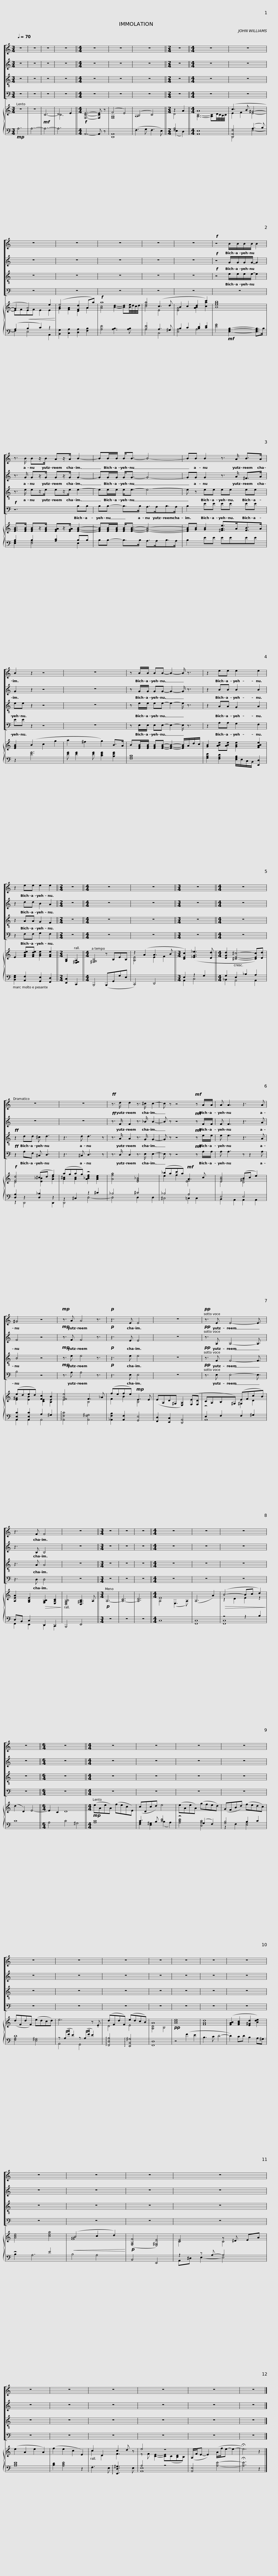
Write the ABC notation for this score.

X:1
%%score [ 1 2 3 4 ] { ( 5 7 ) | ( 6 8 ) }
L:1/8
Q:1/4=70
M:3/4
I:linebreak $
K:C
V:1 treble
V:2 treble
V:3 treble-8
V:4 bass
V:5 treble
V:7 treble
V:6 bass
V:8 bass
V:1
 z6 | z6 | z6 | z6 ||[M:4/4] z8 | %5
 z8 | z8 ||$[M:2/4] z4 ||[M:4/4] z8 | z8 | %10
 z8 | z8 | z8 |$ z8 | z8 | %15
!f! z4 B/B/B/B/ B2 | z3/2 B/ Bz/B/ Az/A/ B2- |$ BB/B/ B<B- B4- | BB B2 z3/2 A/ B>A | B2 z2 z4 | %20
 z8 |$ z B/B/ BB- B2- B/ z3/2 | z2 ee e2 e2 | z2 ee e2 e2 ||[M:2/4] z4 ||$ %25
[M:4/4] z8 | z8 ||[M:3/4] z6 ||[M:4/4] z8 |$ z8 | %30
 z8 |!ff! z3/2 d/ d2 z3/2 ^c/ c2- | c z z4!mf! z A/A/ |$ A A3 z3 A | ^G4 z4 | %35
!mp! z3/2 A A4 z3/2 |!p! z3 E E4 | z8 |$!pp! z3/2 E E4- E3/2 | z3 F F4 | %40
 z8 ||[M:3/4] z6 | z6 | z6 ||[M:4/4] z8 | %45
 z8 |$ z8 | z8 ||[M:6/4] z12 ||[M:4/4] z8 | %50
 z8 | z8 |$ z8 | z8 | z8 | %55
 z8 | z8 | z8 |$ z8 | z8 | %60
 z8 | z8 | z8 | z8 | z8 |$ %65
 z8 | z8 | z8 | z8 | z8 |] %70
V:2
 z6 | z6 | z6 | z6 ||[M:4/4] z8 | %5
 z8 | z8 ||$[M:2/4] z4 ||[M:4/4] z8 | z8 | %10
 z8 | z8 | z8 |$ z8 | z8 | %15
!f! z4 G/G/G/G/- G2 | z3/2 G/ Gz/G/ Gz/G/ G2- |$ GG/G/ G<G- G4- | GG G2 z3/2 A/ ^F>A | G2 z2 z4 | %20
 z8 |$ z G/G/ GG- G2- G/ z3/2 | z2 BB B2 B2 | z2 dd B2 A2 ||[M:2/4] z4 ||$ %25
[M:4/4] z8 | z8 ||[M:3/4] z6 ||[M:4/4] z8 |$ z8 | %30
 z8 |!ff! z3/2 F/ F2 z3/2 _B/ B2- | B z z4!mf! z F/F/ |$ F F3 z3 A | F4 z4 | %35
!mp! z3/2 F F4 z3/2 |!p! z3 E E4 | z8 |$!pp! z3/2 A, A,4- A,3/2 | z3 B, B,4 | %40
 z8 ||[M:3/4] z6 | z6 | z6 ||[M:4/4] z8 | %45
 z8 |$ z8 | z8 ||[M:6/4] z12 ||[M:4/4] z8 | %50
 z8 | z8 |$ z8 | z8 | z8 | %55
 z8 | z8 | z8 |$ z8 | z8 | %60
 z8 | z8 | z8 | z8 | z8 |$ %65
 z8 | z8 | z8 | z8 | z8 |] %70
V:3
 z6 | z6 | z6 | z6 ||[M:4/4] z8 | %5
 z8 | z8 ||$[M:2/4] z4 ||[M:4/4] z8 | z8 | %10
 z8 | z8 | z8 |$ z8 | z8 | %15
!f! z4 e/e/e/e/- e2 | z3/2 e/ ez/e/ ez/e/ e2- |$ ee/e/ e<e- e4- | e z ee ee ee | ee z2 z4 | %20
 z8 |$ z e/e/ ee- e2- e/ z3/2 | z2 AA G2 A2 | z2 AA G2 F2 ||[M:2/4] z4 ||$ %25
[M:4/4] z8 | z8 ||[M:3/4] z6 ||[M:4/4] z8 |$!ff! z2 dd ^c d3 | %30
 z3 d d3 z | z3/2 A/ A2 z3/2 G/ G2- | G z z4!mf! z e/e/ |$ e e3 z3 A | B4 z4 | %35
!mp! z3/2 e e4 z3/2 |!p! z3 e e4 | z8 |$!pp! z3/2 F F4- F3/2 | z3 A A4 | %40
 z8 ||[M:3/4] z6 | z6 | z6 ||[M:4/4] z8 | %45
 z8 |$ z8 | z8 ||[M:6/4] z12 ||[M:4/4] z8 | %50
 z8 | z8 |$ z8 | z8 | z8 | %55
 z8 | z8 | z8 |$ z8 | z8 | %60
 z8 | z8 | z8 | z8 | z8 |$ %65
 z8 | z8 | z8 | z8 | z8 |] %70
V:4
 z6 | z6 | z6 | z6 ||[M:4/4] z8 | %5
 z8 | z8 ||$[M:2/4] z4 ||[M:4/4] z8 | z8 | %10
 z8 | z8 | z8 |$ z8 | z8 | %15
 z8 |!f! z6 B,B, |$ B,B,- B,>B, A,>A,B,>A, | B,2 EE EE EE | EE z2 z4 | %20
 z8 |$ z E,/E,/ E,E,- E,2- E,/ z3/2 | z2 A,A, G,2 F,2 | z2 F,F, G,2 F,2 ||[M:2/4] z4 ||$ %25
[M:4/4] z8 | z8 ||[M:3/4] z6 ||[M:4/4] z8 |$!ff! z2 A,F, ^C, D,3 | %30
 z3 ^C, D,3 z | z3/2 D,/ D,2 z3/2 E,/ E,2- | E, z z4!mf! z A,/A,/ |$ A, A,3 z z2 A, | B,4 z4 | %35
!mp! z3/2 A, A,4 z3/2 |!p! z3 E, E,4 | z8 |$!pp! z3/2 E, E,4- E,3/2 | z3 D, D,4 | %40
 z8 ||[M:3/4] z6 | z6 | z6 ||[M:4/4] z8 | %45
 z8 |$ z8 | z8 ||[M:6/4] z12 ||[M:4/4] z8 | %50
 z8 | z8 |$ z8 | z8 | z8 | %55
 z8 | z8 | z8 |$ z8 | z8 | %60
 z8 | z8 | z8 | z8 | z8 |$ %65
 z8 | z8 | z8 | z8 | z8 |] %70
V:5
 z6 | z6 |!mf! C6- | D4 E2 ||[M:4/4]!f! [F,CE]6- [F,CE] z | %5
 (F4 E4) | (B,4 C4) ||$[M:2/4] z2 A2 ||[M:4/4] A8 | (c3 B ^G4- | %10
 G2!<(! A4) e2!<)! | (e4 [DFd]2 Aa) |!f! a8 |$ [cea]4 (c3 d | B2 c2 d2 c'2) | %15
 [Begb]8 | [EGB]>[EGB] [EGB]z/[EGB]/ [EGA]z/[EGA]/ [EGB]2- |$ [EGB][EGB]/[EGB]/ [EGB]<[EGB]- [EGB]4- | [EGB][GB] [GB]2 [^FAe]>A[FB]>A | [EGB]2 (B2 c2 g2 | %20
 a2 ^f2 g2) B>A |$ B[EGB]/[EGB]/ [EGB][EGB]- [EGB]2- [EGB]/A/d/c/ | [GB]2 [ABe][ABe] [GBe]2 [FABe]2 | E2 [FAde][FAde] [GBe]2 [FAe]2 ||[M:2/4] [G,B,]2 [E,^F,A,]2 ||$ %25
[M:4/4] [^F,G,B,]4 z B,EB, | z2 (A2 A3 B ||[M:3/4] [CEc]2) ([_EG_e]3 [Dd] ||[M:4/4] [DGd]2 [^CE^c]4- [CEc])[Dd] |$!f! [DFd]4 (^cd f2) | %30
 (agag) z4 | [Afa]4 [EG_B]4 | (_bac'a)!mf! A3 c |$ [EAc]4 (Bc e2) | (eded) [Fc]2 [EB]2 | %35
 [EFAe]4 F3 _A | (fefe)!mp! E3 E | (EA,D^G, [E,A,]2) ([F,E][F,D] |$ CA,B,^G,) (EFcB) | [A,EA]2 [G,B,E]2!>(! [F,A,B,]2 [E,A,C]2!>)! | %40
 [D,F,A,B,]4 [D,^G,B,]3 A, ||[M:3/4]!p! A,6- | [A,-C]6 | [A,D]6 ||[M:4/4] E8 | %45
 (A,6 A2) |$!>(! (B4- Bc d2)!>)! | (d2 D2) E4- ||[M:6/4] E2 C2 D8 ||[M:4/4]!mp! (eAeA) (fecE) | %50
 (cDcd) e4 | (eAeA) (gfed) |$ (GFBd) (fedc) | (dFdF) (edcd) | e6 z !tenuto!E | %55
 (dFdF) (edcB) | A8 |!pp! [Ace]8 |$ [FAd]8 | ([FAB]2 [FAc]2 [E^Gd]2 [Bde]2) | %60
 [Ace]4 [cea]4 |!<(! (B4 c2 d2)!<)! |!p! ([F,A,F]4 [E,^G,E]4) | [CE]4 z ^D EA | (e2 A2 e2 A2) |$ %65
 (f2 e2 c2 E2) | c2 D2 c2 d z | e4 z4 | (A,/F/E- E2) (A/f/e- e2- | !fermata!e6) z2 |] %70
V:6
!mp! A,6 | A,6- | A,6- | A,6 ||[M:4/4] A,,6- A,, z | %5
 [D,,A,,]8 | (F,3 G, F,3 E,) ||$[M:2/4] [F,A,]4 ||[M:4/4] [A,,E,]8 | [D,,A,,F,]4 (A,3 B,) | %10
 (A,2 B,2 C2) z2 | [B,,G,]2 [C,A,]2 [D,A,]2 [F,B,]2 | [A,E]4 [A,B,]3 [A,B,] |$ [A,E]4 A,3 ^G, | B,2 C2 [B,D]2 [CE]2 | %15
 [EG]4!mf! [E,G,B,]2- [E,G,B,]>B, | B,2 B,2 [A,C]2 B,B, |$ B,B,- B,>B, A,>A,B,>A, | B,2 EE EEEE | z2 [EG]6 | %20
 [EG] [EG]2 [EG] [CEG]2 [B,EG]2 |$ [F,A,C]8 | [G,B,E]2 [F,A,D]2 [E,G,B,]/E,/C,/B,,/ [E,,D,]2 | [B,,E,G,]2 [A,,F,]2 [G,,E,]2 [F,,D,]2 ||[M:2/4] [E,,C,]2 C,,2 ||$ %25
[M:4/4] B,,,4 (B,,,G,,G,E, | C,,4) D,,4 ||[M:3/4] E,2 z2 G,2 ||[M:4/4] G,2 E,2 _B,2 A,2 |$ [D,A,]2 z2 [D,_B,]2 z2 | %30
 z2 ^C,2 z2 ^C2 | _B,4 ^C4 | _B,4 A,4 |$ E,4 E,4 | [A,,E,C]2 [A,,E,C]2 A,2 ^G,2 | %35
 !arpeggio![A,,F,C]4 [A,,F,^G,]4 | [_A,,F,B,]2 [A,,F,]2 [G,,E,]4 | [F,,D,]2 [E,,C,]2 [D,,A,,]4 |$ E,2 F,2 F,2 ^G,2 | D,B,, C,2 D,,2 C,,2 | %40
 B,,,4 E,,4 ||[M:3/4] z6 | z6 | z6 ||[M:4/4] C,8 | %45
 [F,,C,]8- |$ z4 z2 B,2 | C8 ||[M:6/4] A,4 C4 ^G,4 ||[M:4/4] [A,C]8 | %50
 C3 B, [CE]4 | z4 (G,2 F,2) |$ [G,B,]4 B,2 C2 | D8 | z (A,/F/ E2) z (A,/F/ E2) | %55
 !arpeggio![F,,D,A,]4 !arpeggio![E,,B,,^G,]4 | [F,,D,]8 | z4 (F2 E2 |$ B,3 C D4- | D2) CD B,2 A,^G, | %60
 z4 E4 | B,4 A,4 | B,,4 E,,4 | z2 z A,- A,4 | [A,CE]8 |$ %65
 [B,D]2 [A,CE]4 z2 | F,3 E, !arpeggio![E,,D,^G,]3 E, | A,4 z4 | [A,,E,]4 [A,E]4- | !fermata![A,E]6 z2 |] %70
V:7
 x6 | x6 | x6 | C6 ||[M:4/4] x8 | %5
 [F,A,]8 | A,8 ||$[M:2/4] D4 ||[M:4/4] [A,C]6- [A,C]D/4C/4B,/4C/4 | E2 F2 E4- | %10
 EFEF E2 E2 | [GB]2 [FA]2 D2 A2 | [Ac]4 [Bd]2- [Bd][Be]/4d/4c/4d/4 |$ c4 E4 | [EA]4 [ABd]2 [cac']2 | %15
 x8 | x8 |$ x8 | x8 | x8 | %20
 x8 |$ x8 | x8 | x8 ||[M:2/4] x4 ||$ %25
[M:4/4] x8 | [A,E]4 E2 F2 ||[M:3/4] x6 ||[M:4/4] x8 |$ D4 [E_B]2 [Ad]2 | %30
 [A^c]2 [Ac]2 [A_Bdf]2 [Ace]2 | x8 | e2 f2 [EF]4 |$ E4 [D^G]4 | [E^G]2 [EB]2 [CE]2 B,2 | %35
 E4 B,4 | F2 B2 B,4 | x8 |$ z4 ^G,2 D2 | x8 | %40
 x8 ||[M:3/4] x6 | x6 | x6 ||[M:4/4] A,4 (E,3 A,) | %45
 x8 |$ z2 D2 E2 z2 | x8 ||[M:6/4] x12 ||[M:4/4] x8 | %50
 x8 | x8 |$ x8 | x8 | x8 | %55
 D4 E4 | [A,D]4 B,4 | x8 |$ x8 | x8 | %60
 x8 | [FA]8 | x8 | C4 C4 | x8 |$ %65
 x8 | c2 D2 F3 z | z F [CE]2- [CE](C[B,D]B,) | x8 | x8 |] %70
V:8
 x6 | x6 | x6 | x6 ||[M:4/4] x8 | %5
 x8 | x8 ||$[M:2/4] (E,2 D,2) ||[M:4/4] x8 | D,,4 F,4- | %10
 F,2 E,4 A,,2 | x8 | x8 |$ A,4 C,4 | [E,A,]4 A,4 | %15
 x8 | [E,G,]2 [E,G,]4 E,2 |$ x8 | x8 | x8 | %20
 x8 |$ x8 | x8 | x8 ||[M:2/4] x4 ||$ %25
[M:4/4] x8 | x8 ||[M:3/4] A,,2 C,4 ||[M:4/4] _B,,2 A,,4 A,,2 |$ z2 D,,4 D,,2 | %30
 D,,4 D,4- | D,4 D,2 D,2 | ^C,4 =C,2 C,2 |$ B,,2 A,,2 A,,2 A,,2 | A,,2 A,,2 A,,4 | %35
 x8 | x8 | x8 |$ A,,8 | F,,2 E,,2 D,,2 C,,2 | %40
 x8 ||[M:3/4] x6 | x6 | x6 ||[M:4/4] x8 | %45
 x8 |$ [F,,C,]8 | x8 ||[M:6/4] x12 ||[M:4/4] x8 | %50
 [F,A,]2 [E,^G,]2 (B,2 A,2) | [A,CE]4 [D,A,C]4 |$ z2 F,2 [E,G,]4 | [F,A,]4 [E,^G,]4 | A,,4 G,,4 | %55
 x8 | x8 | x8 |$ x8 | x8 | %60
 B,2 A,6 | x8 | x8 | A,,^D, E,2- E,4 | x8 |$ %65
 x8 | x8 | [A,,E,]8 | x8 | x8 |] %70
